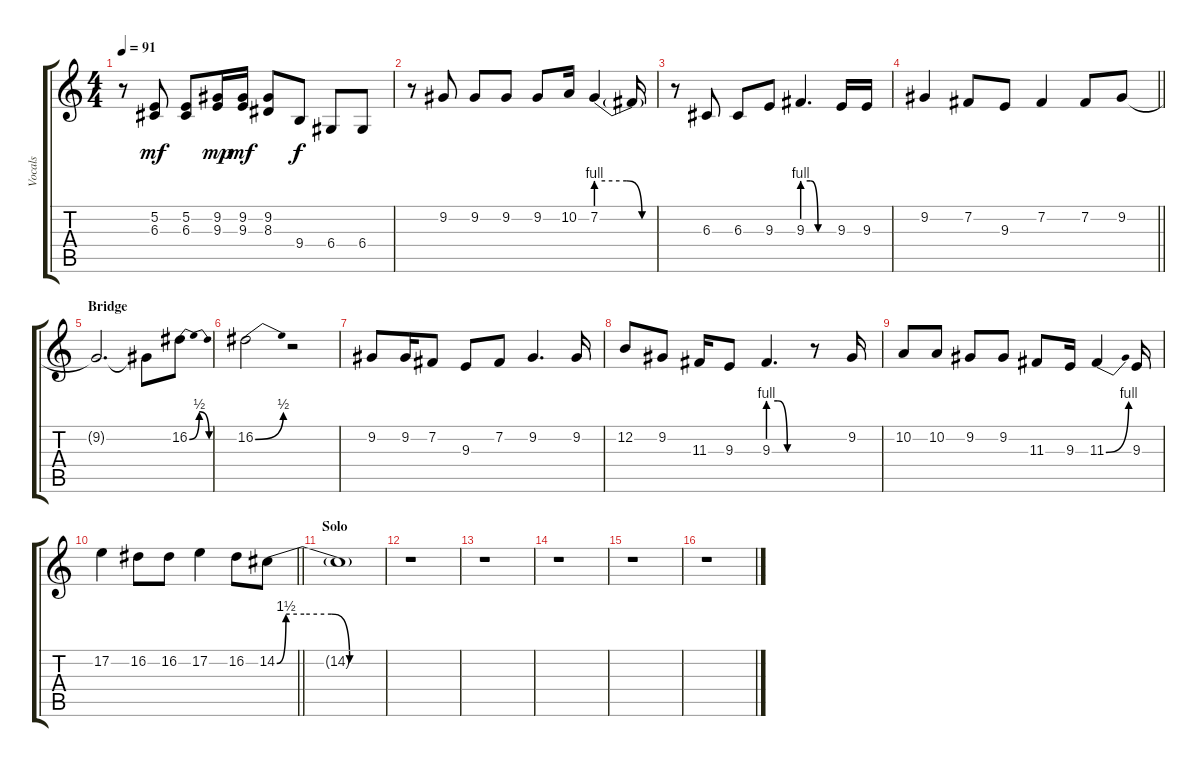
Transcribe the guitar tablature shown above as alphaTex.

\track ("Vocals" "Vocals") {instrument altosax}
\staff {score tabs}
\tuning (E4 B3 G3 D3 A2 E2) {hide}
\ts (4 4)
\tempo 91
\clef g2
\ks c
r.8{dy f} (5.2 6.3).8{dy mf} (5.2 6.3).8 (9.2 9.3).16{dy mp} (9.2 9.3).16{dy mf} (9.2 8.3).8 9.4.8{dy f} 6.4.8 6.4.8 |
r.8 9.2.8 9.2.8 9.2.8 9.2.8 10.2.16 7.2{be (custom 0 4 30 4 45 0 60 0)}.4 7.2{t}.16 |
r.8 6.3.8 6.3.8 9.3.8 9.3{be (custom 0 4 15 4 30 0 44 0 60 0)}.4{d} 9.3.16 9.3.16 |
\barLineRight lightlight
9.2.4 7.2.8 9.3.8 7.2.4 7.2.8 9.2.8 |
\section ("" "Bridge")
9.2{t}.2{d} 9.2{t}.8 16.2{be (bendrelease 0 0 15 2 45 2 60 0)}.8 |
16.2{be (bend 0 0 60 2)}.2 r.2 |
9.2.8 9.2.16 7.2.8 9.3.8 7.2.8 9.2.4{d} 9.2.16 |
12.2.8 9.2.8 11.3.16 9.3.8 9.3{be (custom 0 4 15 4 30 0 44 0 60 0)}.4{d} r.8 9.2.16 |
10.2.8 10.2.8 9.2.8 9.2.8 11.3.8 9.3.16 11.3{be (bend 0 0 60 4)}.4 9.3.16 |
\barLineRight lightlight
17.2.4 16.2.8 16.2.8 17.2.4 16.2.8 14.2{be (custom 0 0 5 6 15 6 30 6 40 0 60 0)}.8 |
\section ("" "Solo")
14.2{t}.1{volume 7} |
r.1 |
r.1 |
r.1 |
r.1 |
r.1
